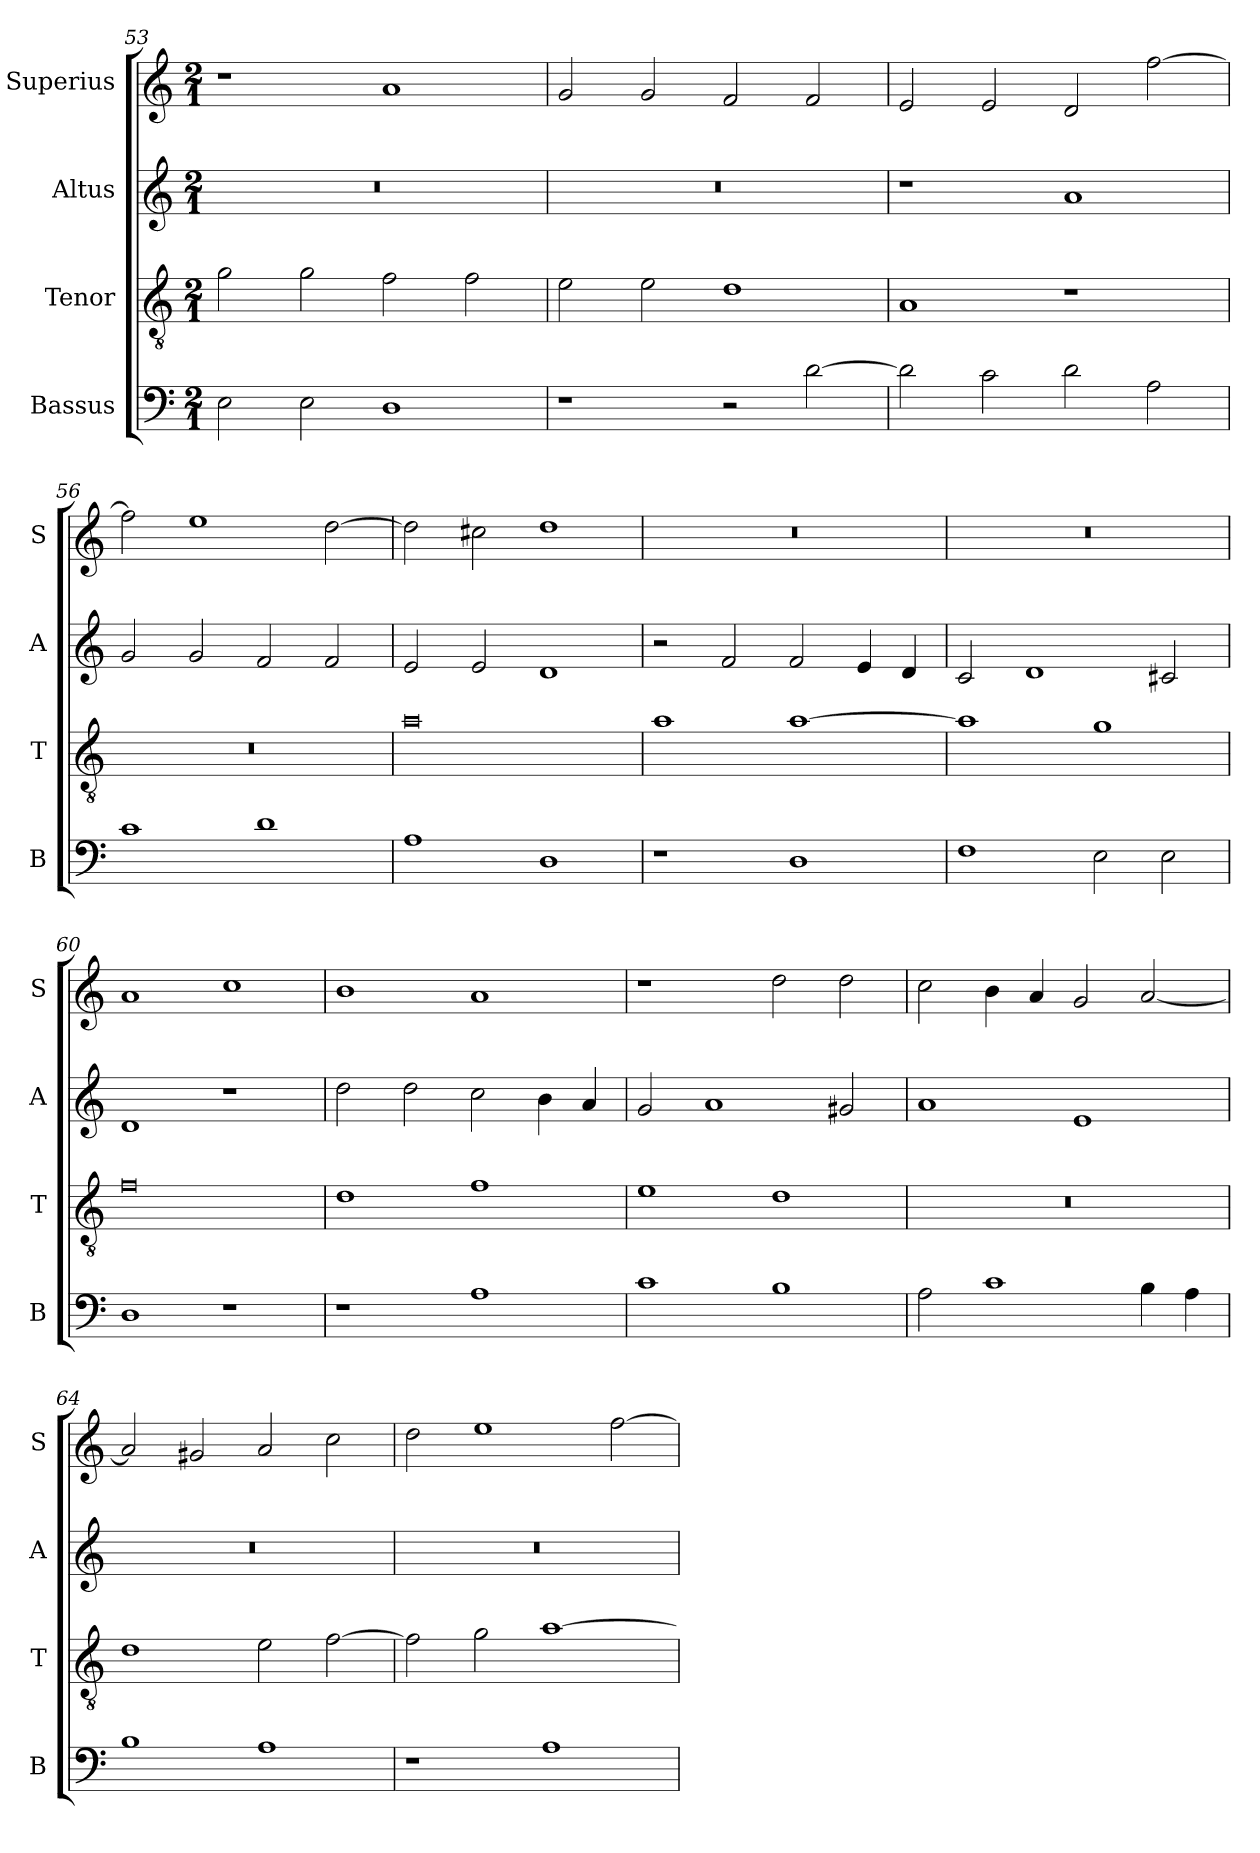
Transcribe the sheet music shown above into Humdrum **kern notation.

**kern	**kern	**kern	**kern
*part4	*part3	*part2	*part1
*staff4	*staff3	*staff2	*staff1
*I"Bassus	*I"Tenor	*I"Altus	*I"Superius
*I'B	*I'T	*I'A	*I'S
*clefF4	*clefGv2	*clefG2	*clefG2
*k[]	*k[]	*k[]	*k[]
*M2/1	*M2/1	*M2/1	*M2/1
=53	=53	=53	=53
2E\	2g\	0r	1r
2E\	2g\	.	.
1D	2f\	.	1a
.	2f\	.	.
=54	=54	=54	=54
1r	2e\	0r	2g/
.	2e\	.	2g/
2r	1d	.	2f/
[2d\	.	.	2f/
=55	=55	=55	=55
2d\]	1A	1r	2e/
2c\	.	.	2e/
2d\	1r	1a	2d/
2A\	.	.	[2ff\
=56	=56	=56	=56
1c	0r	2g/	2ff\]
.	.	2g/	1ee
1d	.	2f/	.
.	.	2f/	[2dd\
=57	=57	=57	=57
1A	0a	2e/	2dd\]
.	.	2e/	2cc#X\
1D	.	1d	1dd
=58	=58	=58	=58
1r	1a	2r	0r
.	.	2f/	.
1D	[1a	2f/	.
.	.	4e/	.
.	.	4d/	.
=59	=59	=59	=59
1F	1a]	2c/	0r
.	.	1d	.
2E\	1g	.	.
2E\	.	2c#X/	.
=60	=60	=60	=60
1D	0f	1d	1a
1r	.	1r	1cc
=61	=61	=61	=61
1r	1d	2dd\	1b
.	.	2dd\	.
1A	1f	2cc\	1a
.	.	4b\	.
.	.	4a/	.
=62	=62	=62	=62
1c	1e	2g/	1r
.	.	1a	.
1B	1d	.	2dd\
.	.	2g#X/	2dd\
=63	=63	=63	=63
2A\	0r	1a	2cc\
1c	.	.	4b\
.	.	.	4a/
.	.	1e	2g/
4B\	.	.	[2a/
4A\	.	.	.
=64	=64	=64	=64
1B	1d	0r	2a/]
.	.	.	2g#X/
1A	2e\	.	2a/
.	[2f\	.	2cc\
=65	=65	=65	=65
1r	2f\]	0r	2dd\
.	2g\	.	1ee
1A	[1a	.	.
.	.	.	[2ff\
=	=	=	=
*-	*-	*-	*-
